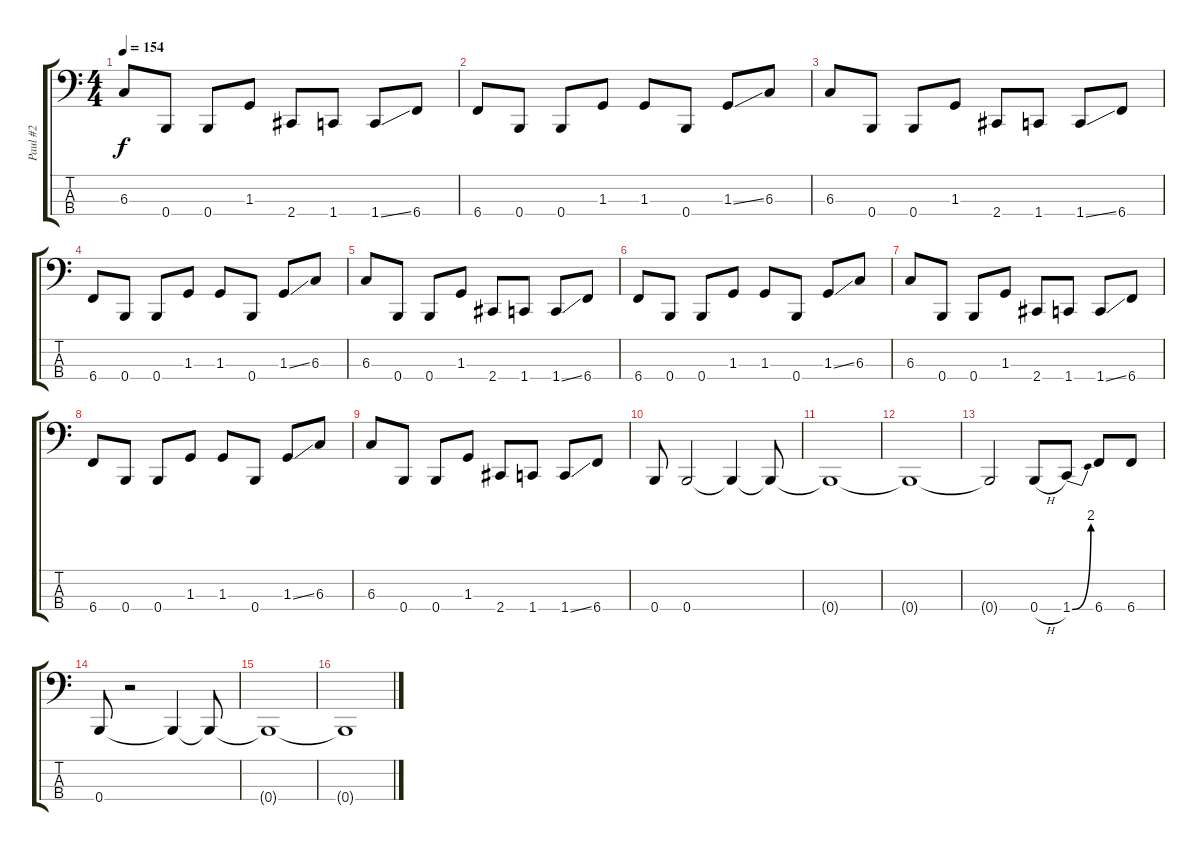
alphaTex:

\track ("Paul #2" "Paul #2") {instrument electricbasspick}
\staff {score tabs}
\tuning (E2 B1 Gb1 B0) {hide}
\ts (4 4)
\tempo 154
\clef f4
\ks c
6.3.8{dy f} 0.4.8 0.4.8 1.3.8 2.4.8 1.4.8 1.4{ss}.8 6.4.8 |
6.4.8 0.4.8 0.4.8 1.3.8 1.3.8 0.4.8 1.3{ss}.8 6.3.8 |
6.3.8 0.4.8 0.4.8 1.3.8 2.4.8 1.4.8 1.4{ss}.8 6.4.8 |
6.4.8 0.4.8 0.4.8 1.3.8 1.3.8 0.4.8 1.3{ss}.8 6.3.8 |
6.3.8 0.4.8 0.4.8 1.3.8 2.4.8 1.4.8 1.4{ss}.8 6.4.8 |
6.4.8 0.4.8 0.4.8 1.3.8 1.3.8 0.4.8 1.3{ss}.8 6.3.8 |
6.3.8 0.4.8 0.4.8 1.3.8 2.4.8 1.4.8 1.4{ss}.8 6.4.8 |
6.4.8 0.4.8 0.4.8 1.3.8 1.3.8 0.4.8 1.3{ss}.8 6.3.8 |
6.3.8 0.4.8 0.4.8 1.3.8 2.4.8 1.4.8 1.4{ss}.8 6.4.8 |
0.4.8 0.4.2 0.4{t}.4 0.4{t}.8 |
0.4{t}.1 |
0.4{t}.1 |
0.4{t}.2 0.4{h}.8 1.4{be (bend 0 0 60 8)}.8 6.4.8 6.4.8 |
0.4.8 r.2 0.4{t}.4 0.4{t}.8 |
0.4{t}.1 |
0.4{t}.1
